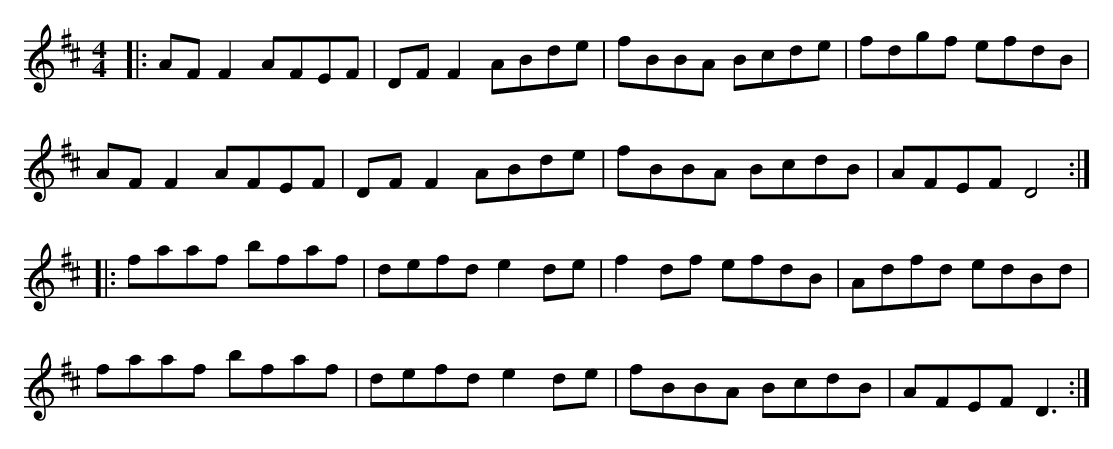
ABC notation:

X:1
M:4/4
K:D
|:AF F2 AFEF|DF F2 ABde|fBBA Bcde|fdgf efdB|
AF F2 AFEF|DF F2 ABde|fBBA BcdB|AFEF D4:|
|:faaf bfaf|defd e2de|f2 df efdB|Adfd edBd|
faaf bfaf|defd e2de|fBBA BcdB|AFEF D3:|
